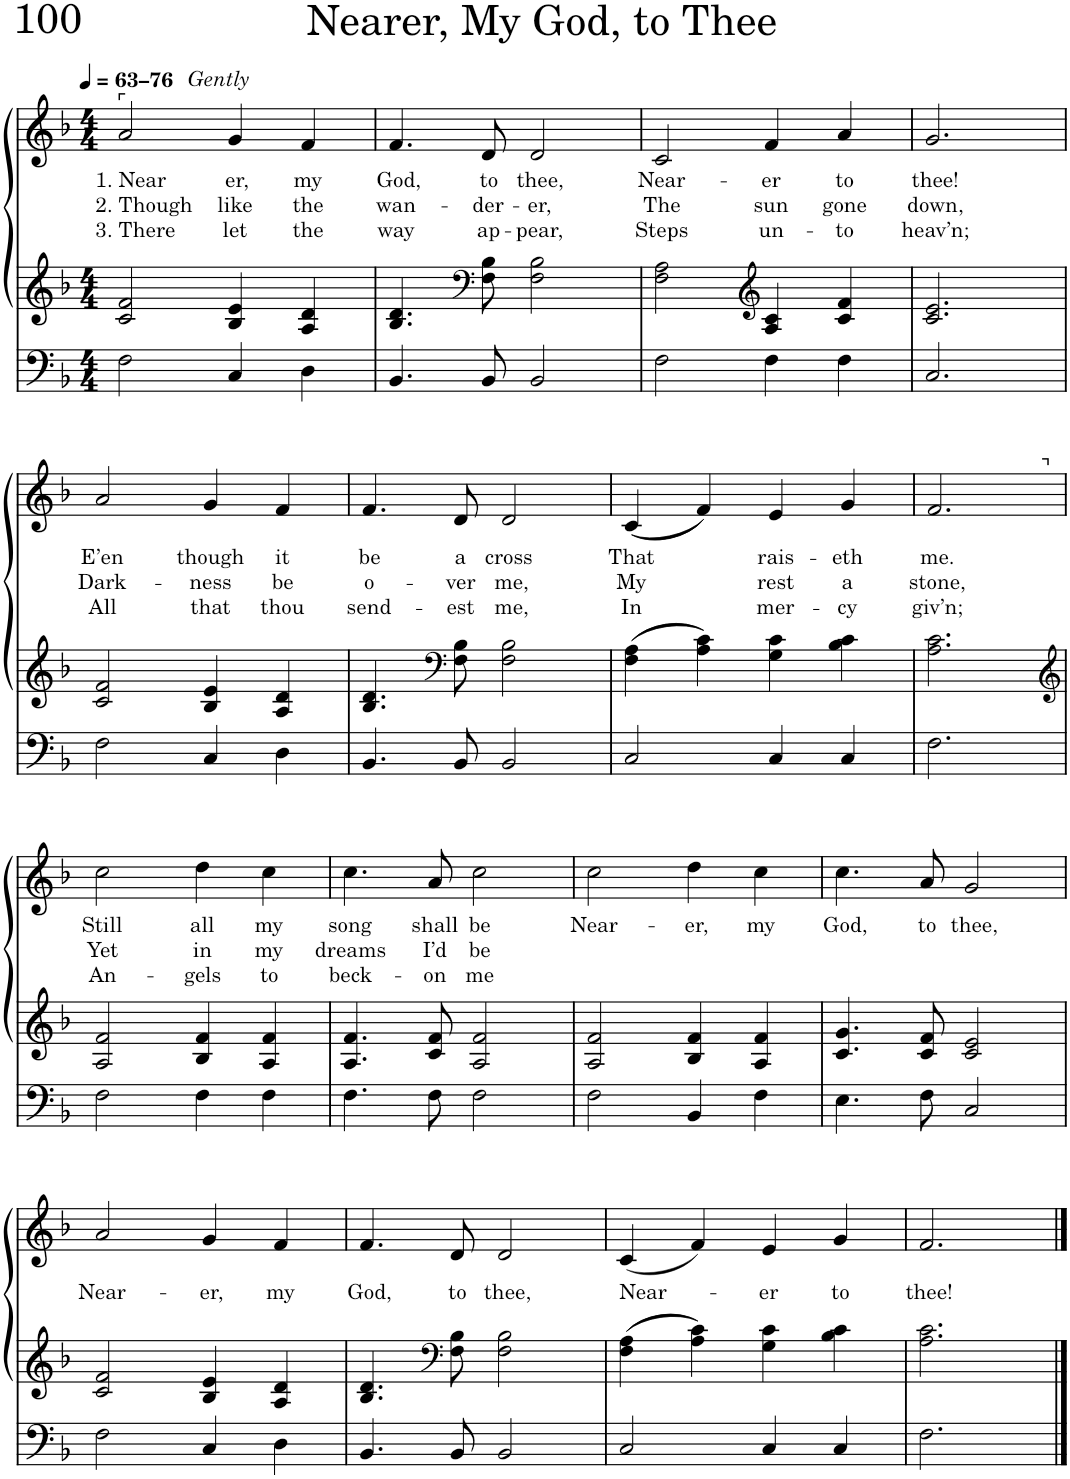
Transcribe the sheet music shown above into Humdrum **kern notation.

**kern	**kern	**kern	**text	**text	**text
*part1	*part1	*part1	*part1	*part1	*part1
*staff3	*staff2	*staff1	*staff1	*staff1	*staff1
*I"Organ	*	*	*	*	*
*I'Org.	*	*	*	*	*
*clefF4	*clefG2	*clefG2	*	*	*
*k[b-]	*k[b-]	*k[b-]	*	*	*
*M4/4	*M4/4	*M4/4	*	*	*
*MM63	*MM63	*MM63	*	*	*
=1	=1	=1	=1	=1	=1
!	!	!LO:TX:a:t=⌜	!	!	!
!	!	!LO:TX:a:B:t=–76	!	!	!
!	!	!	!LO:LY:b	!LO:LY:b	!LO:LY:b
*	*	*^	*	*	*
2F\	2c/ 2f/	2a/	4.ryy	1. Near	2. Though	3. There
!	!	!	!LO:TX:a:i:t=Gently	!	!	!
.	.	.	2ryy	.	.	.
!	!	!	!	!LO:LY:b	!LO:LY:b	!LO:LY:b
4C/	4B-/ 4e/	4g/	.	-er,	like	let
!	!	!	!	!LO:LY:b	!LO:LY:b	!LO:LY:b
4D\	4A/ 4d/	4f/	.	my	the	the
.	.	.	8ryy	.	.	.
=2	=2	=2	=2	=2	=2	=2
!	!	!	!	!LO:LY:b	!LO:LY:b	!LO:LY:b
*	*	*v	*v	*	*	*
4.BB-/	4.B-/ 4.d/	4.f/	God,	wan-	way
*	*clefF4	*	*	*	*
!	!	!	!LO:LY:b	!LO:LY:b	!LO:LY:b
8BB-/	8F\ 8B-\	8d/	to	-der-	ap-
!	!	!	!LO:LY:b	!LO:LY:b	!LO:LY:b
2BB-/	2F\ 2B-\	2d/	thee,	-er,	-pear,
=3	=3	=3	=3	=3	=3
!	!	!	!LO:LY:b	!LO:LY:b	!LO:LY:b
2F\	2F\ 2A\	2c/	Near-	The	Steps
*	*clefG2	*	*	*	*
!	!	!	!LO:LY:b	!LO:LY:b	!LO:LY:b
4F\	4A/ 4c/	4f/	-er	sun	un-
!	!	!	!LO:LY:b	!LO:LY:b	!LO:LY:b
4F\	4c/ 4f/	4a/	to	gone	-to
=4	=4	=4	=4	=4	=4
!	!	!	!LO:LY:b	!LO:LY:b	!LO:LY:b
2.C/	2.c/ 2.e/	2.g/	thee!	down,	heav’n;
!!LO:LB:g=z
=5	=5	=5	=5	=5	=5
!	!	!	!LO:LY:b	!LO:LY:b	!LO:LY:b
2F\	2c/ 2f/	2a/	E’en	Dark-	All
!	!	!	!LO:LY:b	!LO:LY:b	!LO:LY:b
4C/	4B-/ 4e/	4g/	though	-ness	that
!	!	!	!LO:LY:b	!LO:LY:b	!LO:LY:b
4D\	4A/ 4d/	4f/	it	be	thou
=6	=6	=6	=6	=6	=6
!	!	!	!LO:LY:b	!LO:LY:b	!LO:LY:b
4.BB-/	4.B-/ 4.d/	4.f/	be	o-	send-
*	*clefF4	*	*	*	*
!	!	!	!LO:LY:b	!LO:LY:b	!LO:LY:b
8BB-/	8F\ 8B-\	8d/	a	-ver	-est
!	!	!	!LO:LY:b	!LO:LY:b	!LO:LY:b
2BB-/	2F\ 2B-\	2d/	cross	me,	me,
=7	=7	=7	=7	=7	=7
!	!	!	!LO:LY:b	!LO:LY:b	!LO:LY:b
2C/	4F\ 4A\	((4c/	That	My	In
.	4A\ 4c\	4f/))	.	.	.
!	!	!	!LO:LY:b	!LO:LY:b	!LO:LY:b
4C/	4G\ 4c\	4e/	rais-	rest	mer-
!	!	!	!LO:LY:b	!LO:LY:b	!LO:LY:b
4C/	4B-\ 4c\	4g/	-eth	a	-cy
=8	=8	=8	=8	=8	=8
!	!	!	!LO:LY:b	!LO:LY:b	!LO:LY:b
*	*	*^	*	*	*
2.F\	2.A\ 2.c\	2.f/	2ryy	me.	stone,	giv’n;
.	.	.	8ryy	.	.	.
!	!	!	!LO:TX:a:t=⌝	!	!	!
.	.	.	8ryy	.	.	.
*	*	*v	*v	*	*	*
!!LO:LB:g=z
=9	=9	=9	=9	=9	=9
*	*clefG2	*	*	*	*
*	*	*^	*	*	*
!	!	!	!	!LO:LY:b	!LO:LY:b	!LO:LY:b
*	*	*v	*v	*	*	*
2F\	2A/ 2f/	2cc\	Still	Yet	An-
!	!	!	!LO:LY:b	!LO:LY:b	!LO:LY:b
4F\	4B-/ 4f/	4dd\	all	in	-gels
!	!	!	!LO:LY:b	!LO:LY:b	!LO:LY:b
4F\	4A/ 4f/	4cc\	my	my	to
=10	=10	=10	=10	=10	=10
!	!	!	!LO:LY:b	!LO:LY:b	!LO:LY:b
4.F\	4.A/ 4.f/	4.cc\	song	dreams	beck-
!	!	!	!LO:LY:b	!LO:LY:b	!LO:LY:b
8F\	8c/ 8f/	8a/	shall	I’d	-on
!	!	!	!LO:LY:b	!LO:LY:b	!LO:LY:b
2F\	2A/ 2f/	2cc\	be	be	me
=11	=11	=11	=11	=11	=11
!	!	!	!LO:LY:b	!	!
2F\	2A/ 2f/	2cc\	Near-	.	.
!	!	!	!LO:LY:b	!	!
4BB-/	4B-/ 4f/	4dd\	-er,	.	.
!	!	!	!LO:LY:b	!	!
4F\	4A/ 4f/	4cc\	my	.	.
=12	=12	=12	=12	=12	=12
!	!	!	!LO:LY:b	!	!
4.E\	4.c/ 4.g/	4.cc\	God,	.	.
!	!	!	!LO:LY:b	!	!
8F\	8c/ 8f/	8a/	to	.	.
!	!	!	!LO:LY:b	!	!
2C/	2c/ 2e/	2g/	thee,	.	.
!!LO:LB:g=z
=13	=13	=13	=13	=13	=13
!	!	!	!LO:LY:b	!	!
2F\	2c/ 2f/	2a/	Near-	.	.
!	!	!	!LO:LY:b	!	!
4C/	4B-/ 4e/	4g/	-er,	.	.
!	!	!	!LO:LY:b	!	!
4D\	4A/ 4d/	4f/	my	.	.
=14	=14	=14	=14	=14	=14
!	!	!	!LO:LY:b	!	!
4.BB-/	4.B-/ 4.d/	4.f/	God,	.	.
*	*clefF4	*	*	*	*
!	!	!	!LO:LY:b	!	!
8BB-/	8F\ 8B-\	8d/	to	.	.
!	!	!	!LO:LY:b	!	!
2BB-/	2F\ 2B-\	2d/	thee,	.	.
=15	=15	=15	=15	=15	=15
!	!	!	!LO:LY:b	!	!
2C/	4F\ 4A\	(4c/	Near-	.	.
.	4A\ 4c\	4f/)	.	.	.
!	!	!	!LO:LY:b	!	!
4C/	4G\ 4c\	4e/	-er	.	.
!	!	!	!LO:LY:b	!	!
4C/	4B-\ 4c\	4g/	to	.	.
=16	=16	=16	=16	=16	=16
!	!	!	!LO:LY:b	!	!
2.F\	2.A\ 2.c\	2.f/	thee!	.	.
==	==	==	==	==	==
*-	*-	*-	*-	*-	*-
